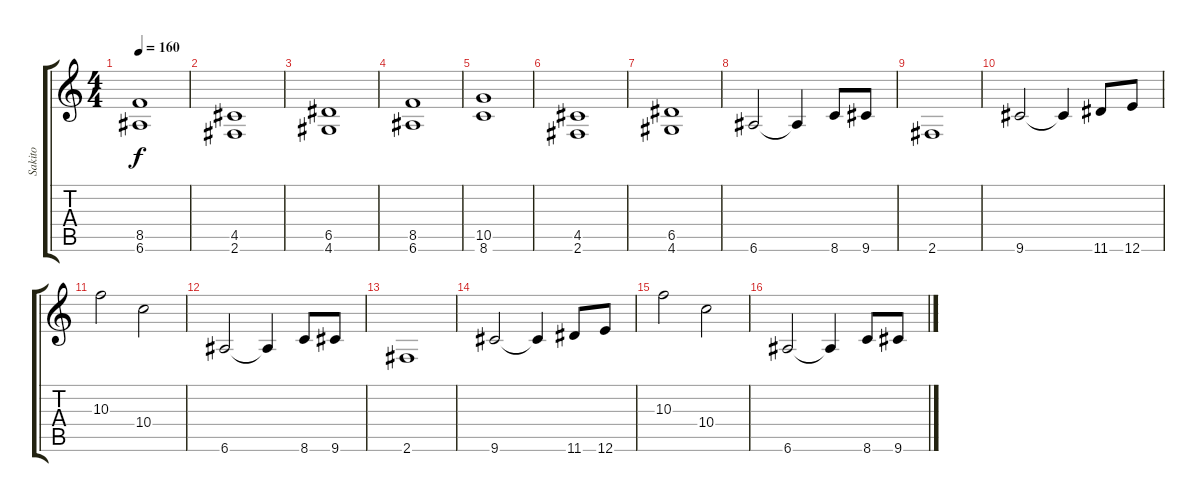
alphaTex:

\track ("Sakito" "Sakito") {instrument distortionguitar}
\staff {score tabs}
\tuning (E4 B3 G3 D3 A2 E2) {hide}
\ts (4 4)
\tempo 160
\clef g2
\ks c
(8.5 6.6).1{dy f} |
(4.5 2.6).1 |
(6.5 4.6).1 |
(8.5 6.6).1 |
(10.5 8.6).1 |
(4.5 2.6).1 |
(6.5 4.6).1 |
6.6.2{volume 13} 6.6{t}.4 8.6.8 9.6.8 |
2.6.1 |
9.6.2 9.6{t}.4 11.6.8 12.6.8 |
10.3.2 10.4.2 |
6.6.2 6.6{t}.4 8.6.8 9.6.8 |
2.6.1 |
9.6.2 9.6{t}.4 11.6.8 12.6.8 |
10.3.2 10.4.2 |
6.6.2{volume 13} 6.6{t}.4 8.6.8 9.6.8
